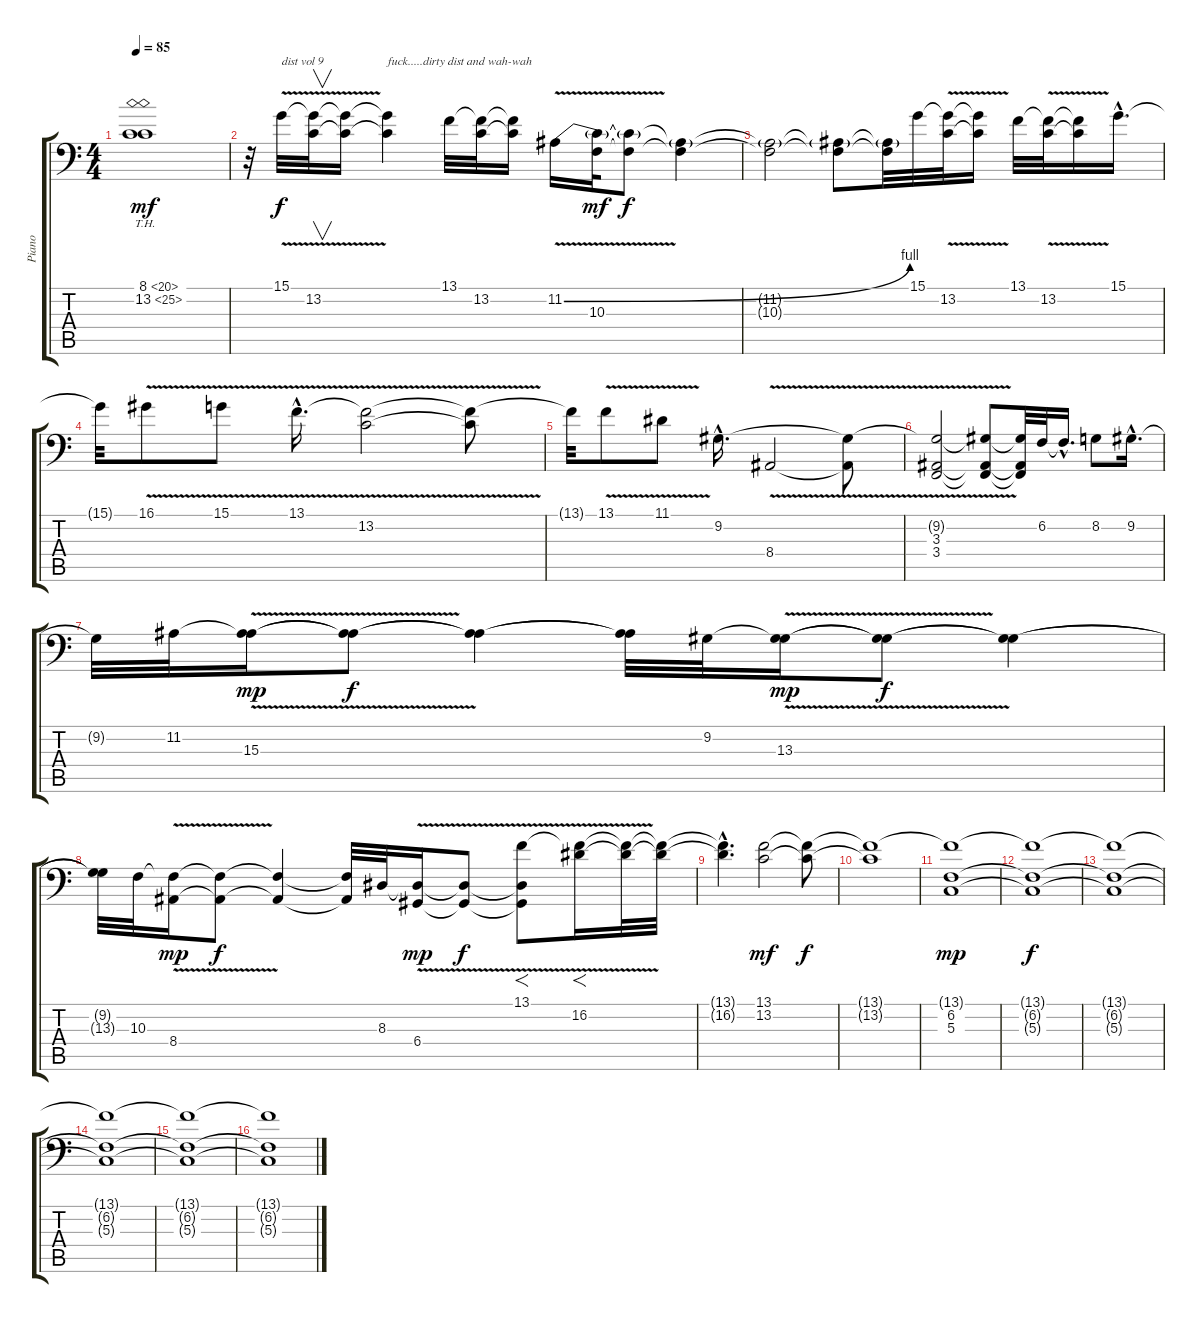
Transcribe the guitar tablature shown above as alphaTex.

\track ("Piano" "Piano") {instrument acousticgrandpiano}
\staff {score tabs}
\tuning (E3 B2 G2 D2 A1 E1) {hide}
\ts (4 4)
\tempo 85
\clef f4
\ks c
(8.1{th 12} 13.2{th 12}).1{dy mf} |
r.32 15.1{v}.32{txt "dist vol 9" dy f volume 9 instrument distortionguitar} (15.1{t} 13.2{v}).32{v} (15.1{t} 13.2{t}).16 (15.1{t} 13.2{t}).4{txt "fuck.....dirty dist and wah-wah"} 13.1.32 (13.1{t} 13.2).32 (13.1{t} 13.2{t}).16 11.2{be (bend 0 0 60 4) v}.16 (11.2{t} 10.3{v}).32{dy mf} (11.2{t} 10.3{t}).8{dy f} (11.2{t} 10.3{t}).4 |
(11.2{t} 10.3{t}).2 (11.2{t} 10.3{t}).8 (11.2{t} 10.3{t}).32 15.1.32 (15.1{t} 13.2{v}).32 (15.1{t} 13.2{t}).16 13.1.32 (13.1{t} 13.2{v}).32 (13.1{t} 13.2{t}).16 15.1{hac}.16{d} |
15.1{t}.32 16.1{v}.8 15.1{v}.8 13.1{v hac}.16{d} (13.1{t} 13.2{v}).2 (13.1{t} 13.2{t}).8 |
13.1{t}.32 13.1{v}.8 11.1{v}.8 9.2{hac}.16{d} 8.4{v}.2 (9.2{t} 8.4{t}).8 |
(9.2{t} 3.3{v} 3.4).2 (9.2{t} 3.3{t} 3.4{t}).8 (9.2{t} 3.3{t} 3.4{t}).32 6.2.32 6.2{hac t}.16{d} 8.2.8 9.2{hac}.16{d} |
9.2{t}.32 11.2.32 (11.2{t} 15.3{v}).16{dy mp} (11.2{t} 15.3{t}).8{dy f} (11.2{t} 15.3{t}).4 (11.2{t} 15.3{t}).32 9.2.32 (9.2{t} 13.3{v}).16{dy mp} (9.2{t} 13.3{t}).8{dy f} (9.2{t} 13.3{t}).4 |
(9.2{t} 13.3{t}).32 10.3.32 (10.3{t} 8.4{v}).16{dy mp} (10.3{t} 8.4{t}).8{dy f} (10.3{t} 8.4{t}).4 (10.3{t} 8.4{t}).32 8.3.32 (8.3{t} 6.4{v}).16{dy mp} (8.3{t} 6.4{t}).8{dy f} (13.1{v} 8.3{t} 6.4{t}).8{f balance 4} (13.1{t} 16.2{v}).16{f} (13.1{t} 16.2{t}).32 (13.1{t} 16.2{t}).32 |
(13.1{hac t} 16.2{hac t}).4{d} (13.1 13.2).2{dy mf} (13.1{t} 13.2{t}).8{dy f} |
(13.1{t} 13.2{t}).1 |
(13.1{t} 6.2 5.3).1{dy mp} |
(13.1{t} 6.2{t} 5.3{t}).1{dy f volume 6} |
(13.1{t} 6.2{t} 5.3{t}).1 |
(13.1{t} 6.2{t} 5.3{t}).1 |
(13.1{t} 6.2{t} 5.3{t}).1 |
(13.1{t} 6.2{t} 5.3{t}).1
